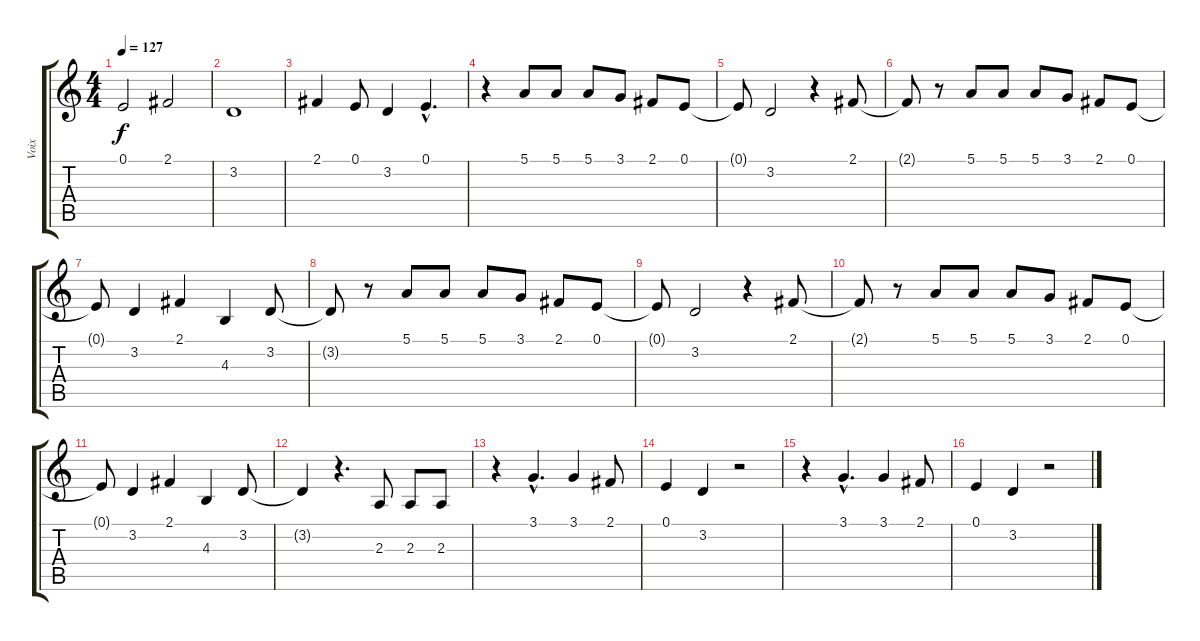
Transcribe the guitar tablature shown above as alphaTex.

\track ("Voix" "Voix") {instrument flute}
\staff {score tabs}
\tuning (E4 B3 G3 D3 A2 E2) {hide}
\ts (4 4)
\tempo 127
\clef g2
\ks c
0.1.2{dy f} 2.1.2 |
3.2.1 |
2.1.4 0.1.8 3.2.4 0.1{hac}.4{d} |
r.4 5.1.8 5.1.8 5.1.8 3.1.8 2.1.8 0.1.8 |
0.1{t}.8 3.2.2 r.4 2.1.8 |
2.1{t}.8 r.8 5.1.8 5.1.8 5.1.8 3.1.8 2.1.8 0.1.8 |
0.1{t}.8 3.2.4 2.1.4 4.3.4 3.2.8 |
3.2{t}.8 r.8 5.1.8 5.1.8 5.1.8 3.1.8 2.1.8 0.1.8 |
0.1{t}.8 3.2.2 r.4 2.1.8 |
2.1{t}.8 r.8 5.1.8 5.1.8 5.1.8 3.1.8 2.1.8 0.1.8 |
0.1{t}.8 3.2.4 2.1.4 4.3.4 3.2.8 |
3.2{t}.4 r.4{d} 2.3.8 2.3.8 2.3.8 |
r.4 3.1{hac}.4{d} 3.1.4 2.1.8 |
0.1.4 3.2.4 r.2 |
r.4 3.1{hac}.4{d} 3.1.4 2.1.8 |
0.1.4 3.2.4 r.2
